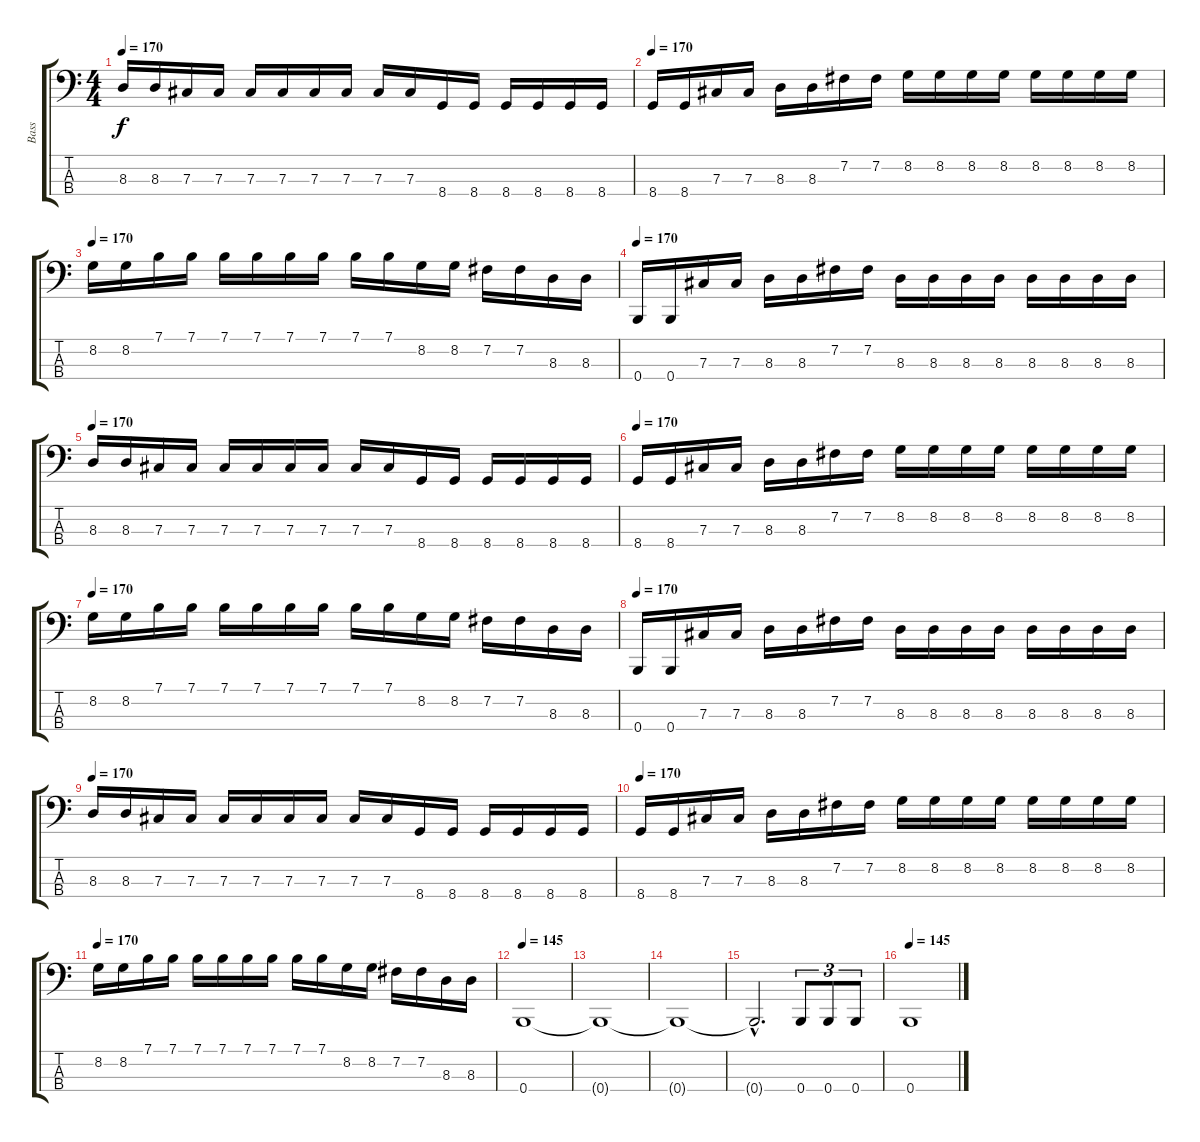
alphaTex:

\track ("Bass" "Bass") {instrument electricbasspick}
\staff {score tabs}
\tuning (E2 B1 Gb1 B0) {hide}
\ts (4 4)
\tempo 170
\clef f4
\ks c
8.3.16{dy f} 8.3.16 7.3.16 7.3.16 7.3.16 7.3.16 7.3.16 7.3.16 7.3.16 7.3.16 8.4.16 8.4.16 8.4.16 8.4.16 8.4.16 8.4.16 |
\tempo 170
8.4.16 8.4.16 7.3.16 7.3.16 8.3.16 8.3.16 7.2.16 7.2.16 8.2.16 8.2.16 8.2.16 8.2.16 8.2.16 8.2.16 8.2.16 8.2.16 |
\tempo 170
8.2.16 8.2.16 7.1.16 7.1.16 7.1.16 7.1.16 7.1.16 7.1.16 7.1.16 7.1.16 8.2.16 8.2.16 7.2.16 7.2.16 8.3.16 8.3.16 |
\tempo 170
0.4.16 0.4.16 7.3.16 7.3.16 8.3.16 8.3.16 7.2.16 7.2.16 8.3.16 8.3.16 8.3.16 8.3.16 8.3.16 8.3.16 8.3.16 8.3.16 |
\tempo 170
8.3.16 8.3.16 7.3.16 7.3.16 7.3.16 7.3.16 7.3.16 7.3.16 7.3.16 7.3.16 8.4.16 8.4.16 8.4.16 8.4.16 8.4.16 8.4.16 |
\tempo 170
8.4.16 8.4.16 7.3.16 7.3.16 8.3.16 8.3.16 7.2.16 7.2.16 8.2.16 8.2.16 8.2.16 8.2.16 8.2.16 8.2.16 8.2.16 8.2.16 |
\tempo 170
8.2.16 8.2.16 7.1.16 7.1.16 7.1.16 7.1.16 7.1.16 7.1.16 7.1.16 7.1.16 8.2.16 8.2.16 7.2.16 7.2.16 8.3.16 8.3.16 |
\tempo 170
0.4.16 0.4.16 7.3.16 7.3.16 8.3.16 8.3.16 7.2.16 7.2.16 8.3.16 8.3.16 8.3.16 8.3.16 8.3.16 8.3.16 8.3.16 8.3.16 |
\tempo 170
8.3.16 8.3.16 7.3.16 7.3.16 7.3.16 7.3.16 7.3.16 7.3.16 7.3.16 7.3.16 8.4.16 8.4.16 8.4.16 8.4.16 8.4.16 8.4.16 |
\tempo 170
8.4.16 8.4.16 7.3.16 7.3.16 8.3.16 8.3.16 7.2.16 7.2.16 8.2.16 8.2.16 8.2.16 8.2.16 8.2.16 8.2.16 8.2.16 8.2.16 |
\tempo 170
8.2.16 8.2.16 7.1.16 7.1.16 7.1.16 7.1.16 7.1.16 7.1.16 7.1.16 7.1.16 8.2.16 8.2.16 7.2.16 7.2.16 8.3.16 8.3.16 |
\tempo 145
0.4.1 |
0.4{t}.1 |
0.4{t}.1 |
0.4{hac t}.2{d} 0.4.8{tu (3 2)} 0.4.8{tu (3 2)} 0.4.8{tu (3 2)} |
\tempo 145
0.4.1
